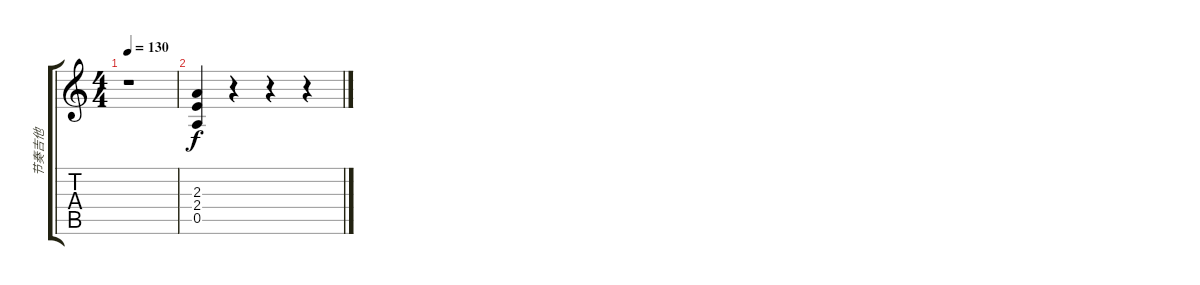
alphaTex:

\track ("节奏吉他" "节奏吉他") {instrument distortionguitar}
\staff {score tabs}
\tuning (E4 B3 G3 D3 A2 E2) {hide}
\ts (4 4)
\tempo 130
\clef g2
\ks c
r.1{dy f} |
(2.3 2.4 0.5).4 r.4 r.4 r.4
